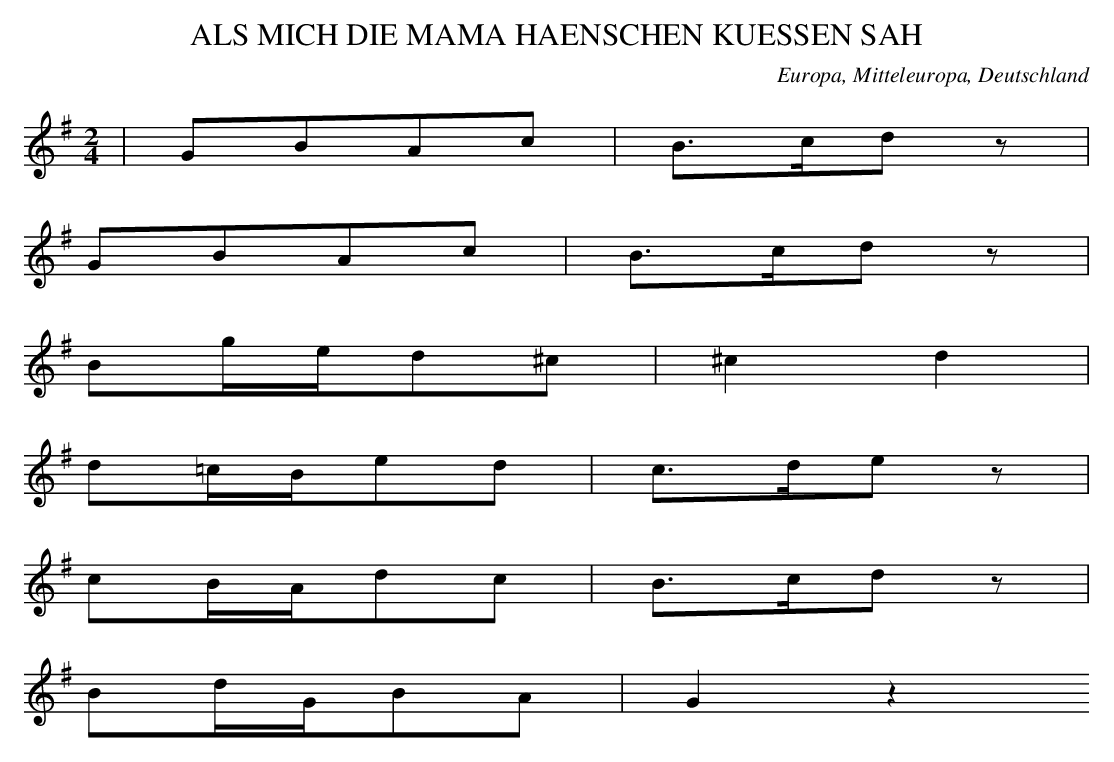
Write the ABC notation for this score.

X:1
T: ALS MICH DIE MAMA HAENSCHEN KUESSEN SAH
O: Europa, Mitteleuropa, Deutschland
M: 2/4
L: 1/16
K: G
 | G2B2A2c2 | B3cd2z2 |
G2B2A2c2 | B3cd2z2 |
B2ged2^c2 | ^c4d4 |
d2=cBe2d2 | c3de2z2 |
c2BAd2c2 | B3cd2z2 |
B2dGB2A2 | G4z4
